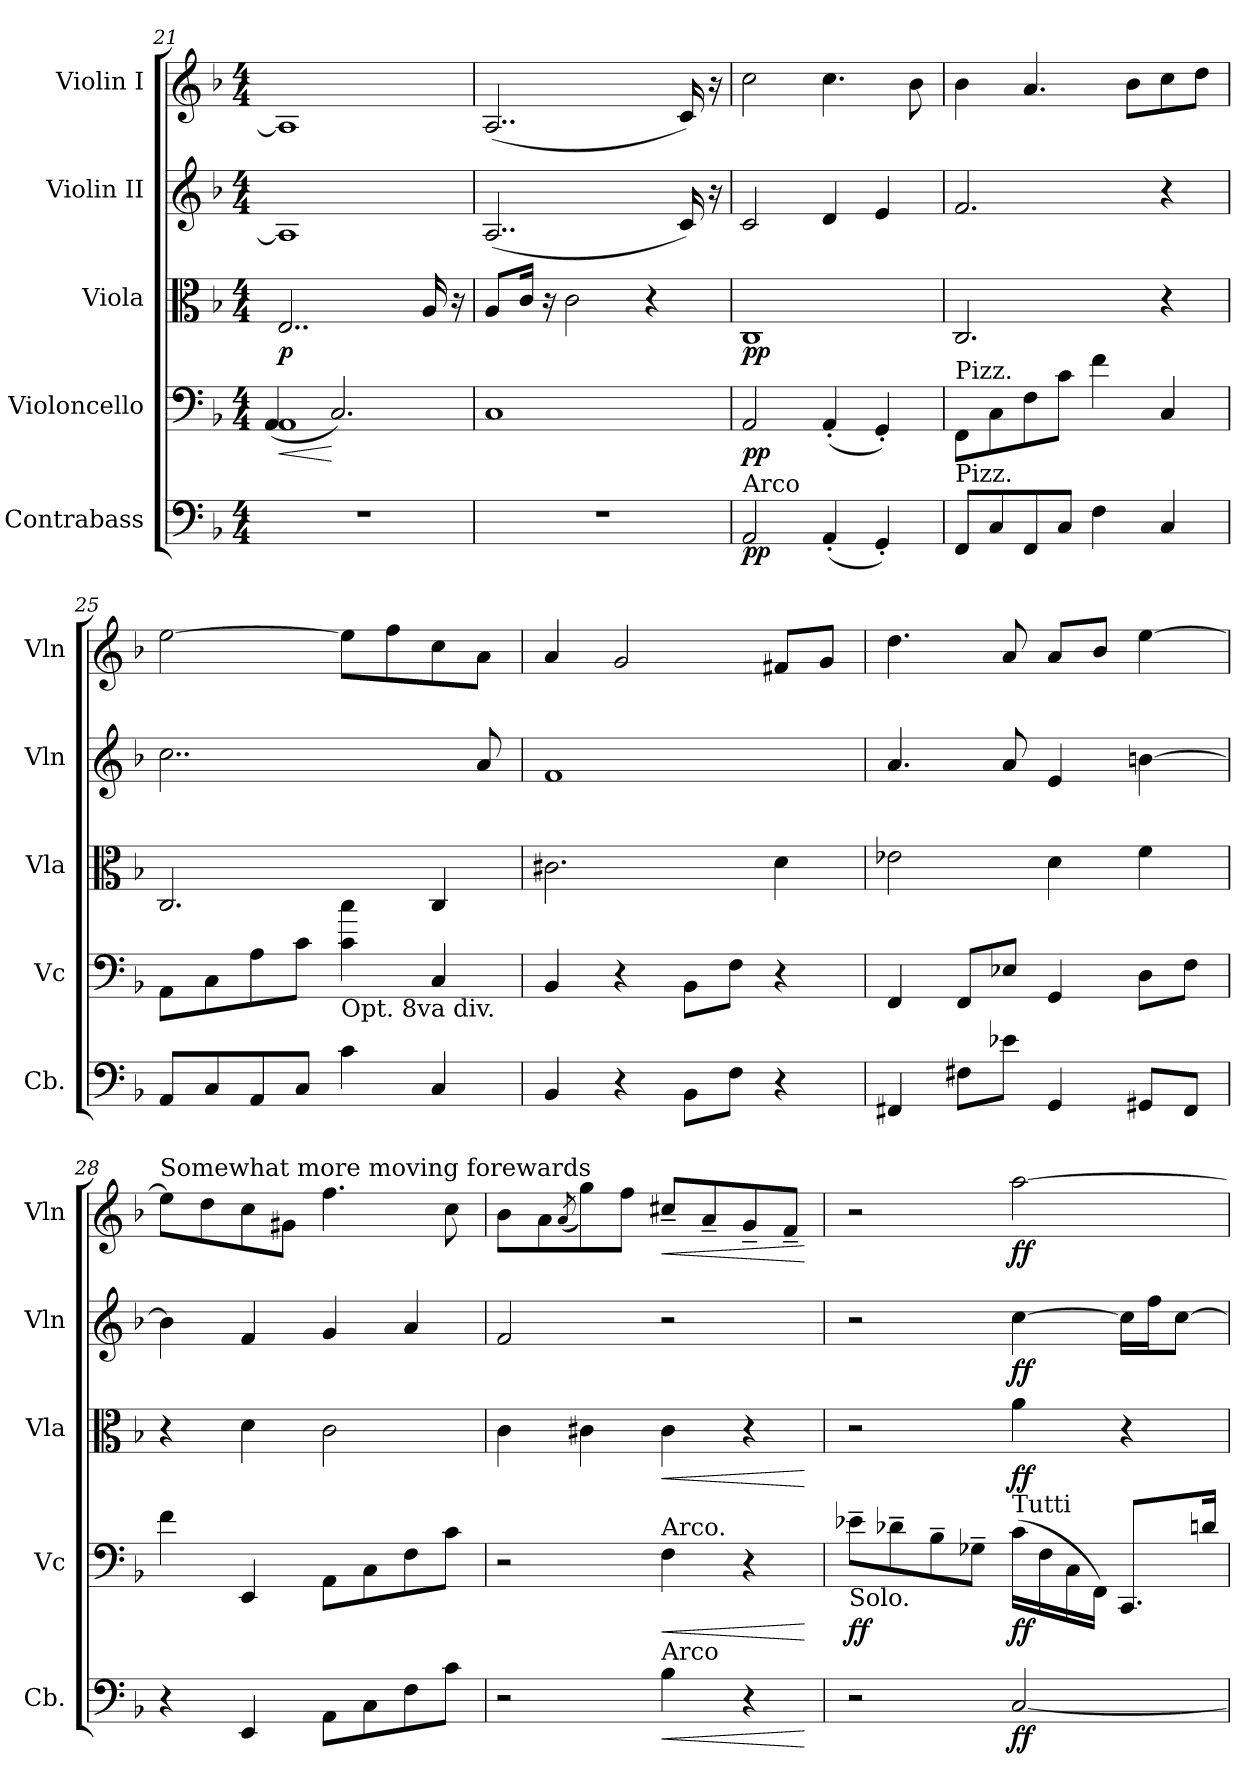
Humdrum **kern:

**kern	**dynam	**kern	**dynam	**kern	**dynam	**kern	**dynam	**kern	**dynam
*part5	*part5	*part4	*part4	*part3	*part3	*part2	*part2	*part1	*part1
*staff5	*staff5	*staff4	*staff4	*staff3	*staff3	*staff2	*staff2	*staff1	*staff1
*I"Contrabass	*	*I"Violoncello	*	*I"Viola	*	*I"Violin II	*	*I"Violin I	*
*I'Cb.	*	*I'Vc	*	*I'Vla	*	*I'Vln	*	*I'Vln	*
*clefF4	*	*clefF4	*	*clefC3	*	*clefG2	*	*clefG2	*
*ITrd7c12	*	*	*	*	*	*	*	*	*
*k[b-]	*	*k[b-]	*	*k[b-]	*	*k[b-]	*	*k[b-]	*
*M4/4	*	*M4/4	*	*M4/4	*	*M4/4	*	*M4/4	*
=21	=21	=21	=21	=21	=21	=21	=21	=21	=21
!	!	!	!LO:HP:b	!	!LO:DY:b	!	!	!	!
*	*	*^	*	*	*	*	*	*	*
1r	.	1AA	(4AA/	<	2..E/	p	1A]	.	1A]	.
.	.	.	2.C/)	[	.	.	.	.	.	.
.	.	.	.	.	16A/	.	.	.	.	.
.	.	.	.	.	16r	.	.	.	.	.
*	*	*v	*v	*	*	*	*	*	*	*
=22	=22	=22	=22	=22	=22	=22	=22	=22	=22
1r	.	1C	.	8A/L	.	(2..A/	.	(2..A/	.
.	.	.	.	16c/Jk	.	.	.	.	.
.	.	.	.	16r	.	.	.	.	.
.	.	.	.	2c\	.	.	.	.	.
.	.	.	.	4r	.	.	.	.	.
.	.	.	.	.	.	16c/)	.	16c/)	.
.	.	.	.	.	.	16r	.	16r	.
=23	=23	=23	=23	=23	=23	=23	=23	=23	=23
!LO:TX:a:t=Arco	!	!	!	!	!	!	!	!	!
!	!LO:DY:b	!	!LO:DY:b	!	!LO:DY:b	!	!	!	!
2AAA/	pp	2AA/	pp	1C	pp	2c/	.	2cc\	.
(4AAA'/	.	(4AA'/	.	.	.	4d/	.	4.cc\	.
4GGG'/)	.	4GG'/)	.	.	.	4e/	.	.	.
.	.	.	.	.	.	.	.	8b-\	.
!!LO:LB:g=z
=24	=24	=24	=24	=24	=24	=24	=24	=24	=24
!	!	!LO:TX:a:t=Pizz.	!	!	!	!	!	!	!
!LO:TX:a:t=Pizz.	!	!	!	!	!	!	!	!	!
8FFF/L	.	8FF\L	.	2.C/	.	2.f/	.	4b-\	.
8CC/	.	8C\	.	.	.	.	.	.	.
8FFF/	.	8F\	.	.	.	.	.	4.a/	.
8CC/J	.	8c\J	.	.	.	.	.	.	.
4FF\	.	4f\	.	.	.	.	.	.	.
.	.	.	.	.	.	.	.	8b-\L	.
4CC/	.	4C/	.	4r	.	4r	.	8cc\	.
.	.	.	.	.	.	.	.	8dd\J	.
=25	=25	=25	=25	=25	=25	=25	=25	=25	=25
8AAA/L	.	8AA\L	.	2.C/	.	2..cc\	.	[2ee\	.
8CC/	.	8C\	.	.	.	.	.	.	.
8AAA/	.	8A\	.	.	.	.	.	.	.
8CC/J	.	8c\J	.	.	.	.	.	.	.
!	!	!LO:TX:b:t=Opt. 8va div.	!	!	!	!	!	!	!
4C\	.	4c\ 4cc\	.	.	.	.	.	8ee\L]	.
.	.	.	.	.	.	.	.	8ff\	.
4CC/	.	4C/	.	4C/	.	.	.	8cc\	.
.	.	.	.	.	.	8a/	.	8a\J	.
=26	=26	=26	=26	=26	=26	=26	=26	=26	=26
4BBB-/	.	4BB-/	.	2.c#X\	.	1f	.	4a/	.
4r	.	4r	.	.	.	.	.	2g/	.
8BBB-\L	.	8BB-\L	.	.	.	.	.	.	.
8FF\J	.	8F\J	.	.	.	.	.	.	.
4r	.	4r	.	4d\	.	.	.	8f#X/L	.
.	.	.	.	.	.	.	.	8g/J	.
=27	=27	=27	=27	=27	=27	=27	=27	=27	=27
4FFF#X/	.	4FF/	.	2e-X\	.	4.a/	.	4.dd\	.
8FF#X\L	.	8FF/L	.	.	.	.	.	.	.
8E-X\J	.	8E-X/J	.	.	.	8a/	.	8a/	.
4GGG/	.	4GG/	.	4d\	.	4e/	.	8a/L	.
.	.	.	.	.	.	.	.	8b-/J	.
8GGG#X/L	.	8D\L	.	4f\	.	[4bn\	.	[4ee\	.
8FFF#/J	.	8F\J	.	.	.	.	.	.	.
=28	=28	=28	=28	=28	=28	=28	=28	=28	=28
!	!	!	!	!	!	!	!	!LO:TX:a:t=Somewhat more moving forewards	!
4r	.	4f\	.	4r	.	4b\]	.	8ee\L]	.
.	.	.	.	.	.	.	.	8dd\	.
4EEE/	.	4EE/	.	4d\	.	4f/	.	8cc\	.
.	.	.	.	.	.	.	.	8g#X\J	.
8AAA\L	.	8AA\L	.	2c\	.	4g/	.	4.ff\	.
8CC\	.	8C\	.	.	.	.	.	.	.
8FF\	.	8F\	.	.	.	4a/	.	.	.
8C\J	.	8c\J	.	.	.	.	.	8cc\	.
!!LO:PB:g=z
=29	=29	=29	=29	=29	=29	=29	=29	=29	=29
2r	.	2r	.	4c\	.	2f/	.	8b-\L	.
.	.	.	.	.	.	.	.	8a\	.
.	.	.	.	.	.	.	.	(>8qa/	.
.	.	.	.	4c#X\	.	.	.	8gg\)	.
.	.	.	.	.	.	.	.	8ff\J	.
!	!	!LO:TX:a:t=Arco.	!	!	!	!	!	!	!
!LO:TX:a:t=Arco	!	!	!	!	!	!	!	!	!
!	!LO:HP:b	!	!LO:HP:b	!	!LO:HP:b	!	!	!	!LO:HP:b
4BB-\	<	4F\	<	4c#\	<	2r	.	8cc#X~/L	<
.	.	.	.	.	.	.	.	8a~/	.
4r	.	4r	.	4r	.	.	.	8g~/	.
.	.	.	.	.	.	.	.	8f~/J	.
.	[	.	[	.	[	.	.	.	[
=30	=30	=30	=30	=30	=30	=30	=30	=30	=30
!	!	!LO:TX:b:t=Solo.	!	!	!	!	!	!	!
!	!	!	!LO:DY:b	!	!	!	!	!	!
2r	.	8e-X~\L	ff	2r	.	2r	.	2r	.
.	.	8d-X~\	.	.	.	.	.	.	.
.	.	8B-~\	.	.	.	.	.	.	.
.	.	8G-X~\J	.	.	.	.	.	.	.
!	!	!LO:TX:a:t=Tutti	!	!	!	!	!	!	!
!	!LO:DY:b	!	!LO:DY:b	!	!LO:DY:b	!	!LO:DY:b	!	!LO:DY:b
[2CC/	ff	(16c\LL	ff	4a\	ff	[4cc\	ff	[2aa\	ff
.	.	16F\	.	.	.	.	.	.	.
.	.	16C\	.	.	.	.	.	.	.
.	.	16FF\JJ)	.	.	.	.	.	.	.
.	.	8.CC/L	.	4r	.	16cc\LL]	.	.	.
.	.	.	.	.	.	16ff\J	.	.	.
.	.	.	.	.	.	[8cc\J	.	.	.
.	.	16dn/Jk	.	.	.	.	.	.	.
=	=	=	=	=	=	=	=	=	=
*-	*-	*-	*-	*-	*-	*-	*-	*-	*-
